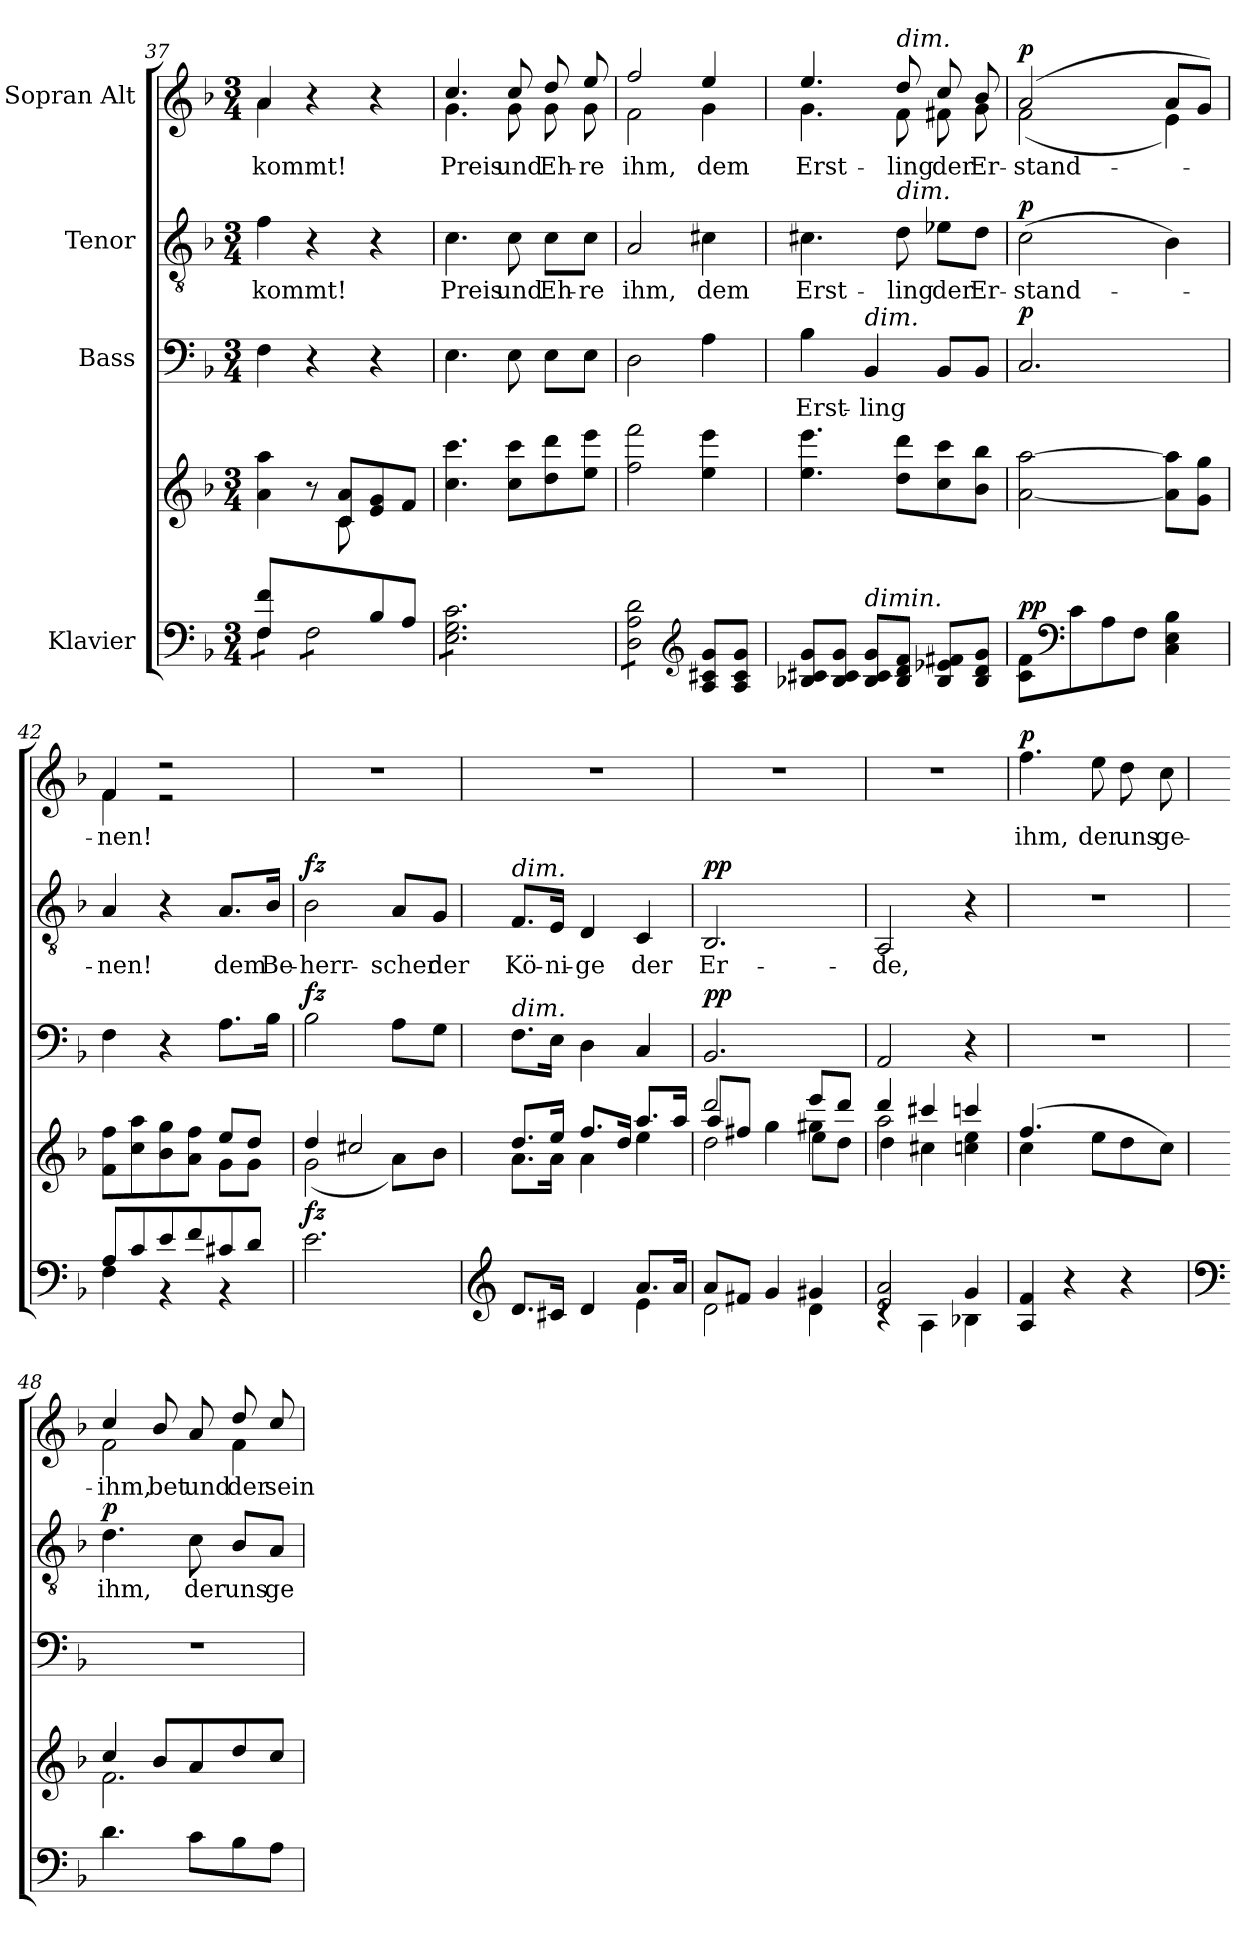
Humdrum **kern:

**kern	**kern	**dynam	**kern	**text	**dynam	**kern	**text	**dynam	**kern	**text	**dynam
*part4	*part4	*part4	*part3	*part3	*part3	*part2	*part2	*part2	*part1	*part1	*part1
*staff5	*staff4	*staff4/5	*staff3	*staff3	*staff3	*staff2	*staff2	*staff2	*staff1	*staff1	*staff1
*I"Klavier	*	*	*I"Bass	*	*	*I"Tenor	*	*	*I"Sopran Alt	*	*
*clefF4	*clefG2	*	*clefF4	*	*	*clefGv2	*	*	*clefG2	*	*
*k[b-]	*k[b-]	*	*k[b-]	*	*	*k[b-]	*	*	*k[b-]	*	*
*M3/4	*M3/4	*	*M3/4	*	*	*M3/4	*	*	*M3/4	*	*
=37	=37	=37	=37	=37	=37	=37	=37	=37	=37	=37	=37
*^	*^	*	*	*	*	*	*	*	*	*	*
!	!	!	!	!	!	!	!	!	!LO:LY:b	!	!	!LO:LY:b	!
*	*	*	*	*	*	*	*	*	*	*	*^	*	*
4F/ 4f/	8F\L	4a\ 4aa\	4.ryy	.	4F\	.	.	4f\	kommt!	.	4a/	4a\	kommt!	.
.	8F\J	.	.	.	.	.	.	.	.	.	.	.	.	.
*tremolo	*	*	*	*	*	*	*	*	*	*	*	*	*	*
8ryy	8F\L	8r	.	.	4r	.	.	4r	.	.	4r	4ryy	.	.
8ryy	8F\	8c/ 8a/L	8c\L	.	.	.	.	.	.	.	.	.	.	.
8B-/	8F\	8e/ 8g/	4ryy	.	4r	.	.	4r	.	.	4r	4ryy	.	.
8A/J	8F\J	8f/J	.	.	.	.	.	.	.	.	.	.	.	.
*v	*v	*	*	*	*	*	*	*	*	*	*	*	*	*
*	*v	*v	*	*	*	*	*	*	*	*	*	*	*
!!LO:LB:g=z	!!
=38	=38	=38	=38	=38	=38	=38	=38	=38	=38	=38	=38	=38
!	!	!	!	!	!	!	!LO:LY:b	!	!	!	!LO:LY:b	!
8E\ 8G\ 8c\L	4.cc\ 4.ccc\	.	4.E\	.	.	4.c\	Preis	.	4.cc/	4.g\	Preis	.
8E\ 8G\ 8c\	.	.	.	.	.	.	.	.	.	.	.	.
8E\ 8G\ 8c\	.	.	.	.	.	.	.	.	.	.	.	.
!	!	!	!	!	!	!	!LO:LY:b	!	!	!	!LO:LY:b	!
8E\ 8G\ 8c\	8cc\ 8ccc\L	.	8E\	.	.	8c\	und	.	8cc/	8g\	und	.
!	!	!	!	!	!	!	!LO:LY:b	!	!	!	!LO:LY:b	!
8E\ 8G\ 8c\	8dd\ 8ddd\	.	8E\L	.	.	8c\L	Eh-	.	8dd/	8g\	Eh-	.
!	!	!	!	!	!	!	!LO:LY:b	!	!	!	!LO:LY:b	!
8E\ 8G\ 8c\J	8ee\ 8eee\J	.	8E\J	.	.	8c\J	-re	.	8ee/	8g\	-re	.
=39	=39	=39	=39	=39	=39	=39	=39	=39	=39	=39	=39	=39
!	!	!	!	!	!	!	!LO:LY:b	!	!	!	!LO:LY:b	!
8D\ 8A\ 8d\L	2ff\ 2fff\	.	2D\	.	.	2A/	ihm,	.	2ff/	2f\	ihm,	.
8D\ 8A\ 8d\	.	.	.	.	.	.	.	.	.	.	.	.
8D\ 8A\ 8d\	.	.	.	.	.	.	.	.	.	.	.	.
8D\ 8A\ 8d\J	.	.	.	.	.	.	.	.	.	.	.	.
*Xtremolo	*	*	*	*	*	*	*	*	*	*	*	*
*clefG2	*	*	*	*	*	*	*	*	*	*	*	*
!	!	!	!	!	!	!	!LO:LY:b	!	!	!	!LO:LY:b	!
8A/ 8c#X/ 8g/L	4ee\ 4eee\	.	4A\	.	.	4c#X\	dem	.	4ee/	4g\	dem	.
8A/ 8c#/ 8g/J	.	.	.	.	.	.	.	.	.	.	.	.
=40	=40	=40	=40	=40	=40	=40	=40	=40	=40	=40	=40	=40
!	!	!	!	!LO:LY:b	!	!	!LO:LY:b	!	!	!	!LO:LY:b	!
8B-X/ 8c#X/ 8g/L	4.ee\ 4.eee\	.	4B-\	Erst-	.	4.c#X\	Erst-	.	4.ee/	4.g\	Erst-	.
8B-/ 8c#/ 8g/J	.	.	.	.	.	.	.	.	.	.	.	.
!	!	!	!LO:TX:a:i:t=dim.	!	!	!	!	!	!	!	!	!
!LO:TX:a:i:t=dimin.	!	!	!	!	!	!	!	!	!	!	!	!
!	!	!	!	!LO:LY:b	!	!	!	!	!	!	!	!
8B-/ 8c#/ 8g/L	.	.	4BB-/	-ling	.	.	.	.	.	.	.	.
!	!	!	!	!	!	!	!	!	!LO:TX:a:i:t=dim.	!	!	!
!	!	!	!	!	!	!LO:TX:a:i:t=dim.	!	!	!	!	!	!
!	!	!	!	!	!	!	!LO:LY:b	!	!	!	!LO:LY:b	!
8B-/ 8d/ 8f/J	8dd\ 8ddd\L	.	.	.	.	8d\	-ling	.	8dd/	8f\	-ling	.
!	!	!	!	!	!	!	!LO:LY:b	!	!	!	!LO:LY:b	!
8B-/ 8e-X/ 8f#X/L	8cc\ 8ccc\	.	8BB-/L	.	.	8e-X\L	der	.	8cc/	8f#X\	der	.
!	!	!	!	!	!	!	!LO:LY:b	!	!	!	!LO:LY:b	!
8B-/ 8d/ 8g/J	8b-\ 8bb-\J	.	8BB-/J	.	.	8d\J	Er-	.	8b-/	8g\	Er-	.
=41	=41	=41	=41	=41	=41	=41	=41	=41	=41	=41	=41	=41
!	!	!LO:DY:a=2	!	!	!LO:DY:a	!	!LO:LY:b	!LO:DY:a	!	!	!LO:LY:b	!LO:DY:a
8c\ 8f\L	[2a\ [2aa\	pp	2.C/	.	p	(2c\	-stand-	p	(2a/	(2f\	-stand-	p
*clefF4	*	*	*	*	*	*	*	*	*	*	*	*
8c\	.	.	.	.	.	.	.	.	.	.	.	.
8A\	.	.	.	.	.	.	.	.	.	.	.	.
8F\J	.	.	.	.	.	.	.	.	.	.	.	.
4C\ 4E\ 4B-\	8a\] 8aa\]L	.	.	.	.	4B-\)	.	.	8a/L	4e\)	.	.
.	8g\ 8gg\J	.	.	.	.	.	.	.	8g/J)	.	.	.
!!LO:LB:g=z	!!
=42	=42	=42	=42	=42	=42	=42	=42	=42	=42	=42	=42	=42
*^	*^	*	*	*	*	*	*	*	*	*	*	*
!	!	!	!	!	!	!	!	!	!LO:LY:b	!	!	!	!LO:LY:b	!
8A/L	4F\	8f\ 8ff\L	2ryy	.	4F\	.	.	4A/	-nen!	.	4f/	4f\	-nen!	.
8c/	.	8cc\ 8aa\	.	.	.	.	.	.	.	.	.	.	.	.
8e/	4r	8b-\ 8gg\	.	.	4r	.	.	4r	.	.	2r	2r	.	.
8f/	.	8a\ 8ff\J	.	.	.	.	.	.	.	.	.	.	.	.
!	!	!	!	!	!	!	!	!	!LO:LY:b	!	!	!	!	!
8c#X/	4r	8ee/L	8g\L	.	8.A\L	.	.	8.A/L	dem	.	.	.	.	.
8d/J	.	8dd/J	8g\J	.	.	.	.	.	.	.	.	.	.	.
!	!	!	!	!	!	!	!	!	!LO:LY:b	!	!	!	!	!
.	.	.	.	.	16B-\Jk	.	.	16B-/Jk	Be-	.	.	.	.	.
*v	*v	*	*	*	*	*	*	*	*	*	*v	*v	*	*
=43	=43	=43	=43	=43	=43	=43	=43	=43	=43	=43	=43	=43
!	!	!	!LO:DY:a=2	!	!	!LO:DY:a	!	!LO:LY:b	!LO:DY:a	!	!	!
2.e\	4dd/	(2g\	fz	2B-\	.	fz	2B-\	-herr-	fz	2.r	.	.
.	2cc#X/	.	.	.	.	.	.	.	.	.	.	.
!	!	!	!	!	!	!	!	!LO:LY:b	!	!	!	!
.	.	8a\L)	.	8A\L	.	.	8A/L	-scher	.	.	.	.
!	!	!	!	!	!	!	!	!LO:LY:b	!	!	!	!
.	.	8b-\J	.	8G\J	.	.	8G/J	der	.	.	.	.
=44	=44	=44	=44	=44	=44	=44	=44	=44	=44	=44	=44	=44
*clefG2	*	*	*	*	*	*	*	*	*	*	*	*
*^	*	*	*	*	*	*	*	*	*	*	*	*
!	!	!	!	!	!	!	!	!LO:TX:a:i:t=dim.	!	!	!	!	!
!	!	!	!	!	!LO:TX:a:i:t=dim.	!	!	!	!	!	!	!	!
!	!	!	!	!	!	!	!	!	!LO:LY:b	!	!	!	!
8.d/L	2ryy	8.dd/L	8.a\L	.	8.F\L	.	.	8.F/L	Kö-	.	2.r	.	.
!	!	!	!	!	!	!	!	!	!LO:LY:b	!	!	!	!
16c#X/Jk	.	16ee/Jk	16a\Jk	.	16E\Jk	.	.	16E/Jk	-ni-	.	.	.	.
!	!	!	!	!	!	!	!	!	!LO:LY:b	!	!	!	!
4d/	.	8.ff/L	4a\	.	4D\	.	.	4D/	-ge	.	.	.	.
.	.	16dd/Jk	.	.	.	.	.	.	.	.	.	.	.
!	!	!	!	!	!	!	!	!	!LO:LY:b	!	!	!	!
8.a/L	4e\	8.aa/L	4ee\	.	4C/	.	.	4C/	der	.	.	.	.
16a/Jk	.	16aa/Jk	.	.	.	.	.	.	.	.	.	.	.
=45	=45	=45	=45	=45	=45	=45	=45	=45	=45	=45	=45	=45	=45
*	*	*	*^	*	*	*	*	*	*	*	*	*	*
!	!	!	!	!	!	!	!	!LO:DY:a	!	!LO:LY:b	!LO:DY:a	!	!	!
8a/L	2d\	2ddd/	8aa\L	2dd\	.	2.BB-/	.	pp	2.BB-/	Er-	pp	2.r	.	.
8f#X/J	.	.	8ff#X/J	.	.	.	.	.	.	.	.	.	.	.
4g/	.	.	4gg\	.	.	.	.	.	.	.	.	.	.	.
4g#X/	4d\	8eee/L	4gg#X\	8ee\L	.	.	.	.	.	.	.	.	.	.
.	.	8ddd/J	.	8dd\J	.	.	.	.	.	.	.	.	.	.
=46	=46	=46	=46	=46	=46	=46	=46	=46	=46	=46	=46	=46	=46	=46
!	!	!	!	!	!	!	!	!	!	!LO:LY:b	!	!	!	!
2e/ 2a/	4rc	4ddd/	2aa\	4dd\	.	2AA/	.	.	2AA/	-de,	.	2.r	.	.
.	4A\	4ccc#X/	.	4cc#X\	.	.	.	.	.	.	.	.	.	.
4g/	4B-X\	4cccn/	4ryy	4ccn\ 4ee\	.	4r	.	.	4r	.	.	.	.	.
!!LO:PB:g=z
=47	=47	=47	=47	=47	=47	=47	=47	=47	=47	=47	=47	=47	=47	=47
!	!	!	!	!	!	!	!	!	!	!	!	!	!LO:LY:b	!LO:DY:a
*v	*v	*	*	*	*	*	*	*	*	*	*	*	*	*
*	*	*v	*v	*	*	*	*	*	*	*	*	*	*
4A/ 4f/	(4.ff/	4cc\	.	2.r	.	.	2.r	.	.	4.ff\	ihm,	p
4r	.	2ryy	.	.	.	.	.	.	.	.	.	.
!	!	!	!	!	!	!	!	!	!	!	!LO:LY:b	!
.	8ee\L	.	.	.	.	.	.	.	.	8ee\	der	.
!	!	!	!	!	!	!	!	!	!	!	!LO:LY:b	!
4r	8dd\	.	.	.	.	.	.	.	.	8dd\	uns	.
!	!	!	!	!	!	!	!	!	!	!	!LO:LY:b	!
.	8cc\J)	.	.	.	.	.	.	.	.	8cc\	ge-	.
=48	=48	=48	=48	=48	=48	=48	=48	=48	=48	=48	=48	=48
*clefF4	*	*	*	*	*	*	*	*	*	*	*	*
!	!	!	!	!	!	!	!	!LO:LY:b	!	!	!LO:LY:b	!
*	*	*	*	*	*	*	*	*	*	*^	*	*
!	!	!	!	!	!	!	!	!	!LO:DY:a	!	!	!LO:LY:b	!
4.d\	4cc/	2.f\	.	2.r	.	.	4.d\	ihm,	p	4cc/	2f\	ihm,	.
!	!	!	!	!	!	!	!	!	!	!	!	!LO:LY:b	!
.	8b-/L	.	.	.	.	.	.	.	.	8b-/	.	-bet	.
!	!	!	!	!	!	!	!	!LO:LY:b	!	!	!	!LO:LY:b	!
8c\L	8a/	.	.	.	.	.	8c\	der	.	8a/	.	und	.
!	!	!	!	!	!	!	!	!LO:LY:b	!	!	!	!LO:LY:b	!
!	!	!	!	!	!	!	!	!	!	!	!	!LO:LY:b	!
8B-\	8dd/	.	.	.	.	.	8B-/L	uns	.	8dd/	4f\	der	.
!	!	!	!	!	!	!	!	!LO:LY:b	!	!	!	!LO:LY:b	!
8A\J	8cc/J	.	.	.	.	.	8A/J	ge-	.	8cc/	.	sein	.
*	*v	*v	*	*	*	*	*	*	*	*v	*v	*	*
=	=	=	=	=	=	=	=	=	=	=	=
*-	*-	*-	*-	*-	*-	*-	*-	*-	*-	*-	*-
